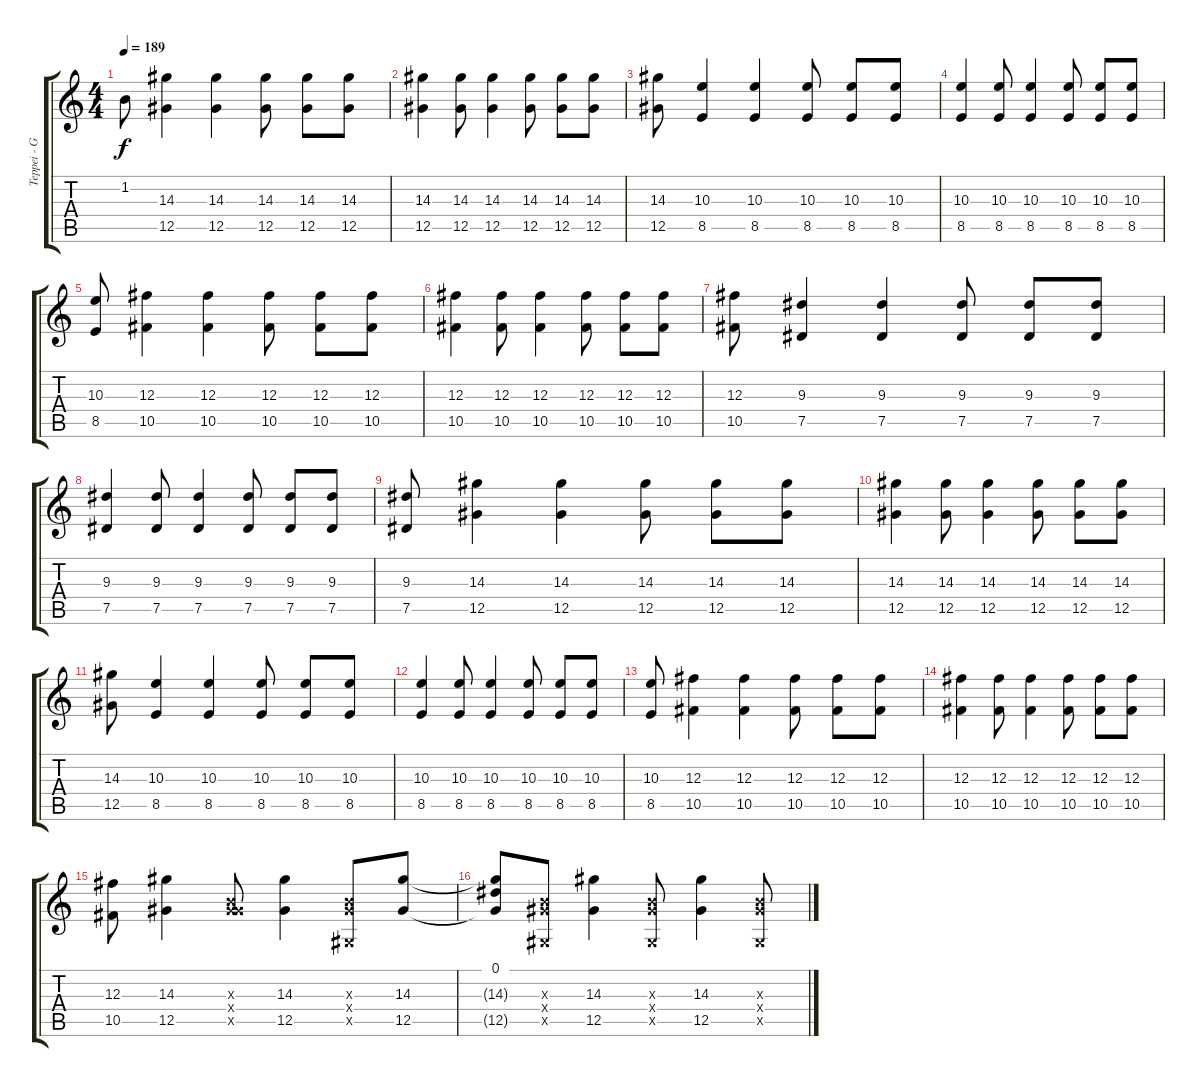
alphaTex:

\track ("Teppei - Guitar" "Teppei - G") {instrument distortionguitar}
\staff {score tabs}
\tuning (Eb4 Bb3 Gb3 Db3 Ab2 Db2) {hide}
\ts (4 4)
\tempo 189
\clef g2
\ks c
1.2{t}.8{dy f} (14.3 12.5).4 (14.3 12.5).4 (14.3 12.5).8 (14.3 12.5).8 (14.3 12.5).8 |
(14.3 12.5).4 (14.3 12.5).8 (14.3 12.5).4 (14.3 12.5).8 (14.3 12.5).8 (14.3 12.5).8 |
(14.3 12.5).8 (10.3 8.5).4 (10.3 8.5).4 (10.3 8.5).8 (10.3 8.5).8 (10.3 8.5).8 |
(10.3 8.5).4 (10.3 8.5).8 (10.3 8.5).4 (10.3 8.5).8 (10.3 8.5).8 (10.3 8.5).8 |
(10.3 8.5).8 (12.3 10.5).4 (12.3 10.5).4 (12.3 10.5).8 (12.3 10.5).8 (12.3 10.5).8 |
(12.3 10.5).4 (12.3 10.5).8 (12.3 10.5).4 (12.3 10.5).8 (12.3 10.5).8 (12.3 10.5).8 |
(12.3 10.5).8 (9.3 7.5).4 (9.3 7.5).4 (9.3 7.5).8 (9.3 7.5).8 (9.3 7.5).8 |
(9.3 7.5).4 (9.3 7.5).8 (9.3 7.5).4 (9.3 7.5).8 (9.3 7.5).8 (9.3 7.5).8 |
(9.3 7.5).8 (14.3 12.5).4 (14.3 12.5).4 (14.3 12.5).8 (14.3 12.5).8 (14.3 12.5).8 |
(14.3 12.5).4 (14.3 12.5).8 (14.3 12.5).4 (14.3 12.5).8 (14.3 12.5).8 (14.3 12.5).8 |
(14.3 12.5).8 (10.3 8.5).4 (10.3 8.5).4 (10.3 8.5).8 (10.3 8.5).8 (10.3 8.5).8 |
(10.3 8.5).4 (10.3 8.5).8 (10.3 8.5).4 (10.3 8.5).8 (10.3 8.5).8 (10.3 8.5).8 |
(10.3 8.5).8 (12.3 10.5).4 (12.3 10.5).4 (12.3 10.5).8 (12.3 10.5).8 (12.3 10.5).8 |
(12.3 10.5).4 (12.3 10.5).8 (12.3 10.5).4 (12.3 10.5).8 (12.3 10.5).8 (12.3 10.5).8 |
(12.3 10.5).8 (14.3 12.5).4 (5.3{x} 7.4{x} 12.5{x}).8 (14.3 12.5).4 (5.3{x} 7.4{x} 0.5{x}).8 (14.3 12.5).8 |
(0.1 14.3{t} 12.5{t}).8 (5.3{x} 7.4{x} 0.5{x}).8 (14.3 12.5).4 (5.3{x} 7.4{x} 0.5{x}).8 (14.3 12.5).4 (5.3{x} 7.4{x} 0.5{x}).8
